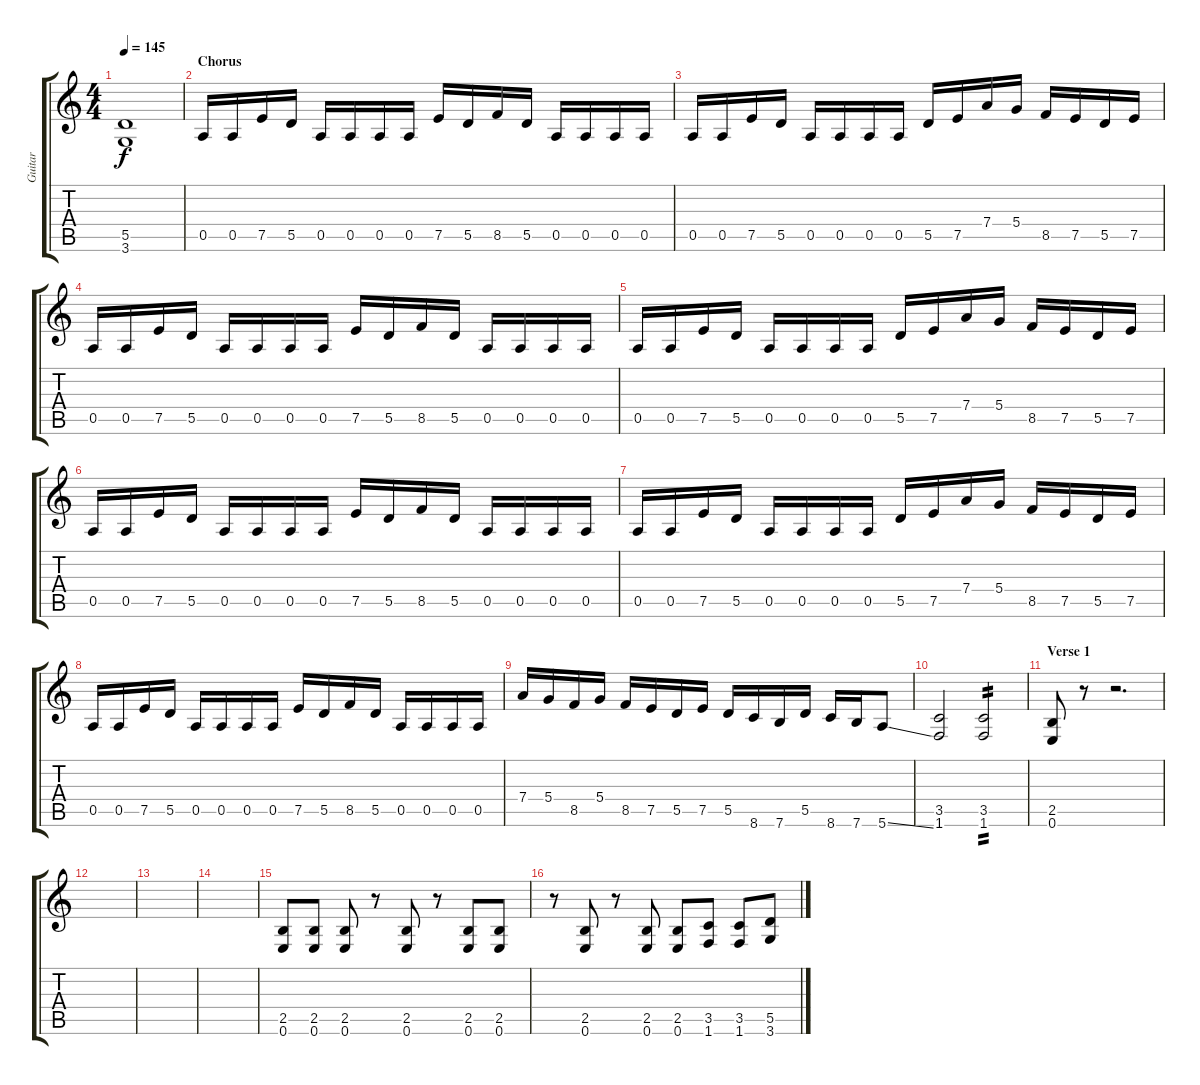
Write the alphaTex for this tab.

\track ("Guitar" "Guitar") {instrument overdrivenguitar}
\staff {score tabs}
\tuning (E4 B3 G3 D3 A2 E2) {hide}
\ts (4 4)
\tempo 145
\clef g2
\ks c
(5.5 3.6).1{dy f} |
\section ("" "Chorus")
0.5.16 0.5.16 7.5.16 5.5.16 0.5.16 0.5.16 0.5.16 0.5.16 7.5.16 5.5.16 8.5.16 5.5.16 0.5.16 0.5.16 0.5.16 0.5.16 |
0.5.16 0.5.16 7.5.16 5.5.16 0.5.16 0.5.16 0.5.16 0.5.16 5.5.16 7.5.16 7.4.16 5.4.16 8.5.16 7.5.16 5.5.16 7.5.16 |
0.5.16 0.5.16 7.5.16 5.5.16 0.5.16 0.5.16 0.5.16 0.5.16 7.5.16 5.5.16 8.5.16 5.5.16 0.5.16 0.5.16 0.5.16 0.5.16 |
0.5.16 0.5.16 7.5.16 5.5.16 0.5.16 0.5.16 0.5.16 0.5.16 5.5.16 7.5.16 7.4.16 5.4.16 8.5.16 7.5.16 5.5.16 7.5.16 |
0.5.16 0.5.16 7.5.16 5.5.16 0.5.16 0.5.16 0.5.16 0.5.16 7.5.16 5.5.16 8.5.16 5.5.16 0.5.16 0.5.16 0.5.16 0.5.16 |
0.5.16 0.5.16 7.5.16 5.5.16 0.5.16 0.5.16 0.5.16 0.5.16 5.5.16 7.5.16 7.4.16 5.4.16 8.5.16 7.5.16 5.5.16 7.5.16 |
0.5.16 0.5.16 7.5.16 5.5.16 0.5.16 0.5.16 0.5.16 0.5.16 7.5.16 5.5.16 8.5.16 5.5.16 0.5.16 0.5.16 0.5.16 0.5.16 |
7.4.16 5.4.16 8.5.16 5.4.16 8.5.16 7.5.16 5.5.16 7.5.16 5.5.16 8.6.16 7.6.16 5.5.16 8.6.16 7.6.16 5.6{ss}.8 |
(3.5 1.6).2 (3.5 1.6).2{tp 2} |
\section ("" "Verse 1")
(2.5 0.6).8 r.8 r.2{d} |
|
|
|
(2.5 0.6).8 (2.5 0.6).8 (2.5 0.6).8 r.8 (2.5 0.6).8 r.8 (2.5 0.6).8 (2.5 0.6).8 |
r.8 (2.5 0.6).8 r.8 (2.5 0.6).8 (2.5 0.6).8 (3.5 1.6).8 (3.5 1.6).8 (5.5 3.6).8
